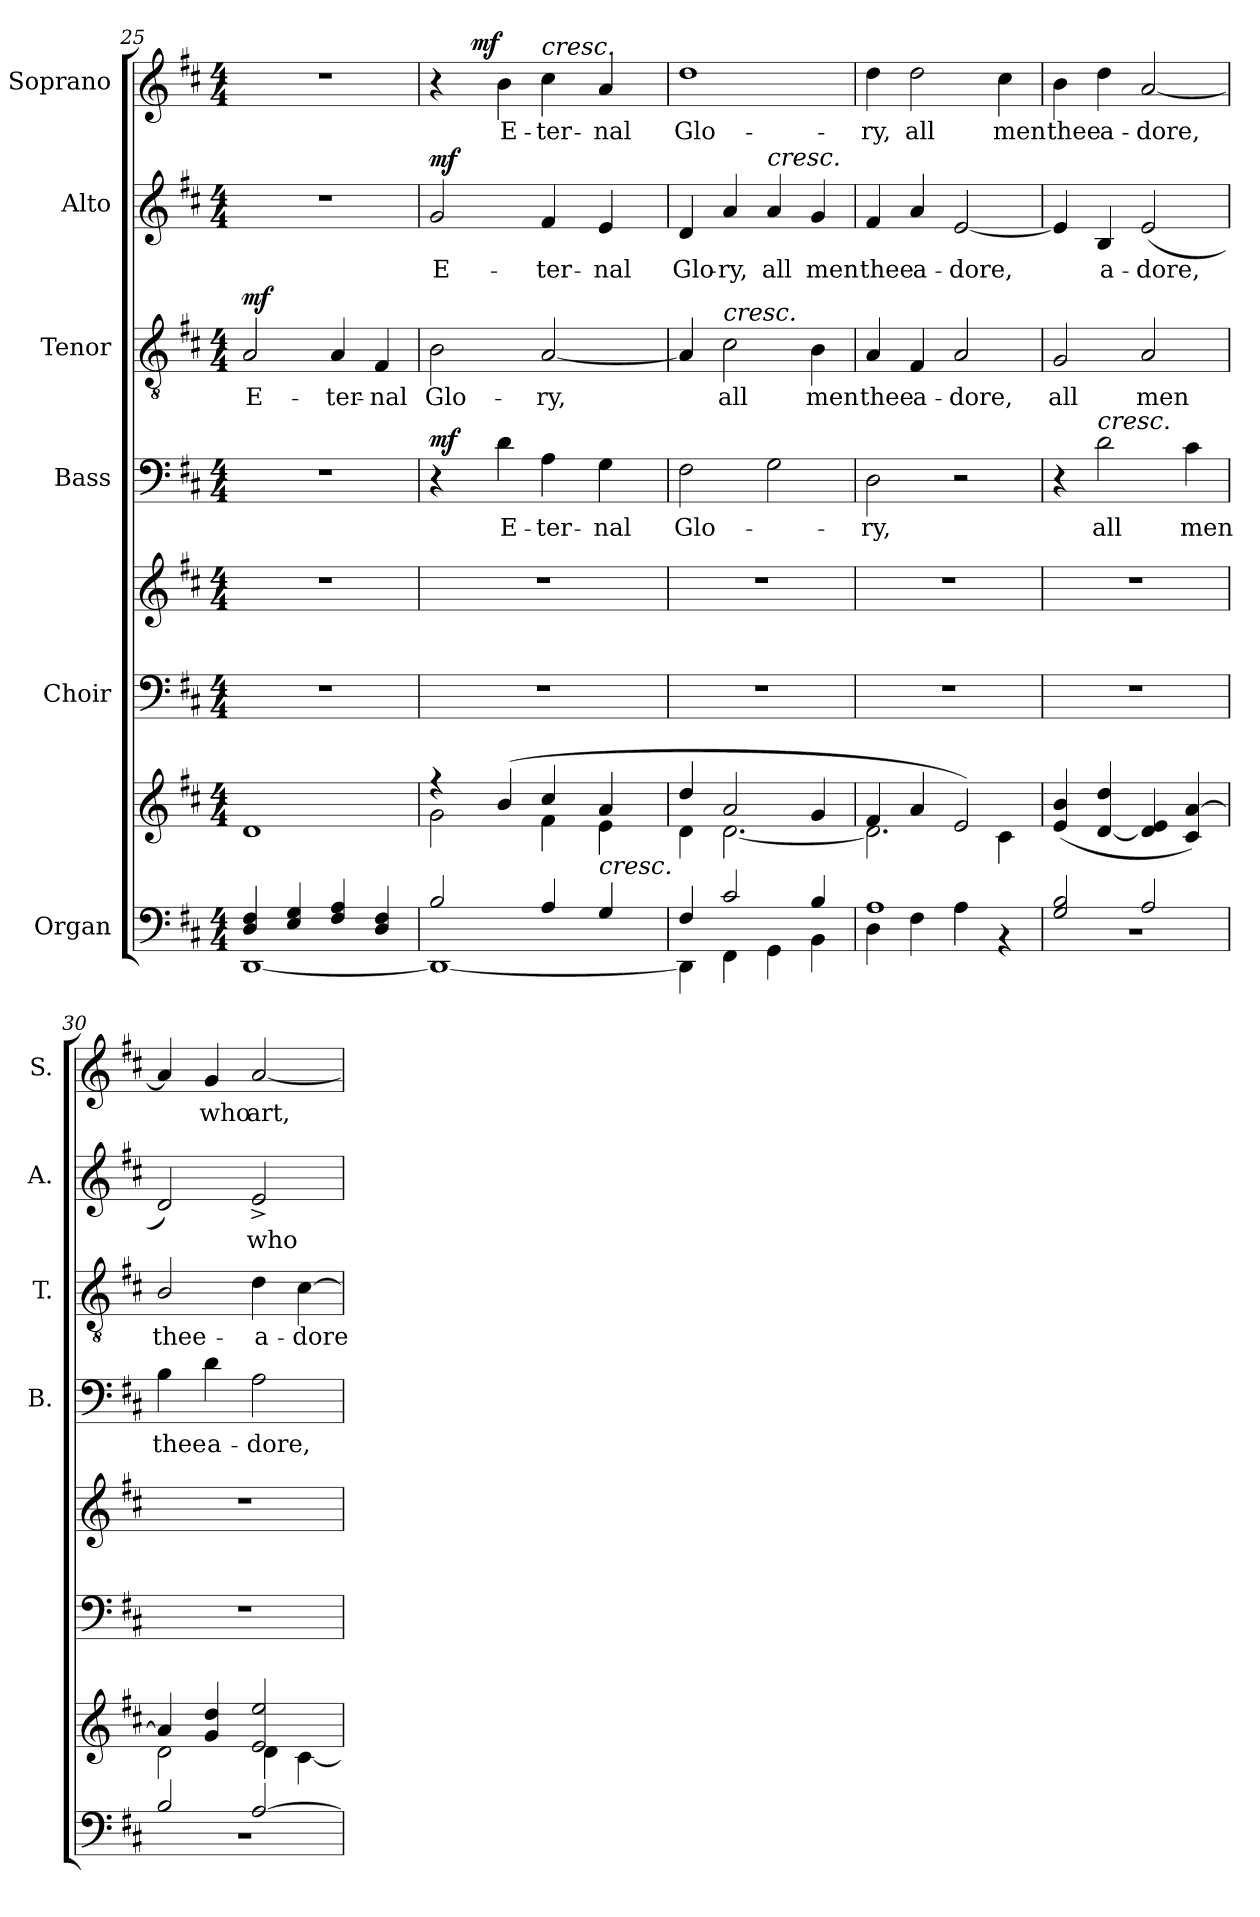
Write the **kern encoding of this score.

**kern	**kern	**kern	**kern	**kern	**text	**dynam	**kern	**text	**dynam	**kern	**text	**dynam	**kern	**text	**dynam
*part6	*part6	*part5	*part5	*part4	*part4	*part4	*part3	*part3	*part3	*part2	*part2	*part2	*part1	*part1	*part1
*staff8	*staff7	*staff6	*staff5	*staff4	*staff4	*staff4	*staff3	*staff3	*staff3	*staff2	*staff2	*staff2	*staff1	*staff1	*staff1
*I"Organ	*	*I"Choir	*	*I"Bass	*	*	*I"Tenor	*	*	*I"Alto	*	*	*I"Soprano	*	*
*	*	*	*	*I'B.	*	*	*I'T.	*	*	*I'A.	*	*	*I'S.	*	*
!!LO:PB:g=z
*clefF4	*clefG2	*clefF4	*clefG2	*clefF4	*	*	*clefGv2	*	*	*clefG2	*	*	*clefG2	*	*
*	*	*	*	*	*	*	*ITrd7c12	*	*	*	*	*	*	*	*
*k[f#c#]	*k[f#c#]	*k[f#c#]	*k[f#c#]	*k[f#c#]	*	*	*k[f#c#]	*	*	*k[f#c#]	*	*	*k[f#c#]	*	*
*D:	*D:	*D:	*D:	*D:	*	*	*D:	*	*	*D:	*	*	*D:	*	*
*M4/4	*M4/4	*M4/4	*M4/4	*M4/4	*	*	*M4/4	*	*	*M4/4	*	*	*M4/4	*	*
=25	=25	=25	=25	=25	=25	=25	=25	=25	=25	=25	=25	=25	=25	=25	=25
*^	*	*	*	*	*	*	*	*	*	*	*	*	*	*	*
!	!	!	!	!	!	!	!	!	!LO:LY:b:color=#000000	!	!	!	!	!	!	!
4Di/ 4F#i	[1DDi	1di	1r	1r	1r	.	.	2AAi/	E-	mf	1r	.	.	1r	.	.
4Ei/ 4Gi	.	.	.	.	.	.	.	.	.	.	.	.	.	.	.	.
!	!	!	!	!	!	!	!	!	!LO:LY:b:color=#000000	!	!	!	!	!	!	!
4F#i/ 4Ai	.	.	.	.	.	.	.	4AAi/	-ter-	.	.	.	.	.	.	.
!	!	!	!	!	!	!	!	!	!LO:LY:b:color=#000000	!	!	!	!	!	!	!
4Di/ 4F#i	.	.	.	.	.	.	.	4FF#i/	-nal	.	.	.	.	.	.	.
=26	=26	=26	=26	=26	=26	=26	=26	=26	=26	=26	=26	=26	=26	=26	=26	=26
*	*	*^	*	*	*	*	*	*	*	*	*	*	*	*	*	*
!	!	!	!	!	!	!	!	!	!	!LO:LY:b:color=#000000	!	!	!	!	!	!	!
!	!	!	!	!	!	!	!	!	!	!	!	!	!LO:LY:b:color=#000000	!	!	!	!
*	*	*	*	*	*	*	*	*	*	*	*	*	*	*	*^	*	*
2Bi/	1DDi_	4r	2gi\	1r	1r	4r	.	mf	2BBi\	Glo-	.	2gi/	E-	mf	4r	8ryy	.	.
.	.	.	.	.	.	.	.	.	.	.	.	.	.	.	.	64ryy	.	.
.	.	.	.	.	.	.	.	.	.	.	.	.	.	.	.	256..ryy	.	.
.	.	.	.	.	.	.	.	.	.	.	.	.	.	.	.	2ryy	.	mf
!	!	!	!	!	!	!	!LO:LY:b:color=#000000	!	!	!	!	!	!	!	!	!	!	!
!	!	!	!	!	!	!	!	!	!	!	!	!	!	!	!	!	!LO:LY:b:color=#000000	!
.	.	(4bi/	.	.	.	4di\	E-	.	.	.	.	.	.	.	4bi\	.	E-	.
!	!	!	!	!	!	!	!LO:LY:b:color=#000000	!	!	!	!	!	!	!	!	!	!	!
!	!	!	!	!	!	!	!	!	!	!LO:LY:b:color=#000000	!	!	!	!	!	!	!	!
!	!	!	!	!	!	!	!	!	!	!	!	!	!LO:LY:b:color=#000000	!	!	!	!	!
!	!	!	!	!	!	!	!	!	!	!	!	!	!	!	!LO:TX:a:i:t=cresc.	!	!	!
!	!	!	!	!	!	!	!	!	!	!	!	!	!	!	!	!	!LO:LY:b:color=#000000	!
4Ai/	.	4cc#i/	4f#i\	.	.	4Ai\	-ter-	.	[2AAi/	-ry,	.	4f#i/	-ter-	.	4cc#i\	.	-ter-	.
.	.	.	.	.	.	.	.	.	.	.	.	.	.	.	.	4ryy	.	.
!	!	!	!	!	!	!	!LO:LY:b:color=#000000	!	!	!	!	!	!	!	!	!	!	!
!	!	!	!	!	!	!	!	!	!	!	!	!	!LO:LY:b:color=#000000	!	!	!	!	!
!LO:TX:a:i:t=cresc.	!	!	!	!	!	!	!	!	!	!	!	!	!	!	!	!	!	!
!	!	!	!	!	!	!	!	!	!	!	!	!	!	!	!	!	!LO:LY:b:color=#000000	!
4Gi/	.	4ai/	4ei\	.	.	4Gi\	-nal	.	.	.	.	4ei/	-nal	.	4ai/	.	-nal	.
.	.	.	.	.	.	.	.	.	.	.	.	.	.	.	.	16ryy	.	.
.	.	.	.	.	.	.	.	.	.	.	.	.	.	.	.	32ryy	.	.
.	.	.	.	.	.	.	.	.	.	.	.	.	.	.	.	128ryy	.	.
.	.	.	.	.	.	.	.	.	.	.	.	.	.	.	.	1024ryy	.	.
*	*	*	*	*	*	*	*	*	*	*	*	*	*	*	*v	*v	*	*
=27	=27	=27	=27	=27	=27	=27	=27	=27	=27	=27	=27	=27	=27	=27	=27	=27	=27
*	*	*	*	*	*	*	*	*	*	*	*	*	*	*	*^	*	*
!	!	!	!	!	!	!	!LO:LY:b:color=#000000	!	!	!	!	!	!	!	!	!	!	!
*	*	*	*	*	*	*	*	*	*	*	*	*	*	*	*v	*v	*	*
*	*	*	*	*	*	*	*	*	*	*	*	*	*	*	*^	*	*
!	!	!	!	!	!	!	!	!	!	!	!	!	!LO:LY:b:color=#000000	!	!	!	!	!
*	*	*	*	*	*	*	*	*	*	*	*	*	*	*	*v	*v	*	*
*	*	*	*	*	*	*	*	*	*	*	*	*	*	*	*^	*	*
!	!	!	!	!	!	!	!	!	!	!	!	!	!	!	!	!	!LO:LY:b:color=#000000	!
*	*	*	*	*	*	*	*	*	*	*	*	*	*	*	*v	*v	*	*
4F#i/	4DDi\]	4ddi/	4di\	1r	1r	2F#i\	Glo-	.	4AAi/]	.	.	4di/	Glo-	.	1ddi	Glo-	.
!	!	!	!	!	!	!	!	!	!	!LO:LY:b:color=#000000	!	!	!	!	!	!	!
!	!	!	!	!	!	!	!	!	!LO:TX:a:i:t=cresc.	!	!	!	!	!	!	!	!
!	!	!	!	!	!	!	!	!	!	!	!	!	!LO:LY:b:color=#000000	!	!	!	!
2c#i/	4FF#i\	2ai/	[2.di\	.	.	.	.	.	2C#i\	all	.	4ai/	-ry,	.	.	.	.
!	!	!	!	!	!	!	!	!	!	!	!	!LO:TX:a:i:t=cresc.	!	!	!	!	!
!	!	!	!	!	!	!	!	!	!	!	!	!	!LO:LY:b:color=#000000	!	!	!	!
.	4GGi\	.	.	.	.	2Gi\	.	.	.	.	.	4ai/	all	.	.	.	.
!	!	!	!	!	!	!	!	!	!	!LO:LY:b:color=#000000	!	!	!	!	!	!	!
!	!	!	!	!	!	!	!	!	!	!	!	!	!LO:LY:b:color=#000000	!	!	!	!
4Bi/	4BBi\	4gi/	.	.	.	.	.	.	4BBi\	men	.	4gi/	men	.	.	.	.
=28	=28	=28	=28	=28	=28	=28	=28	=28	=28	=28	=28	=28	=28	=28	=28	=28	=28
!	!	!	!	!	!	!	!LO:LY:b:color=#000000	!	!	!	!	!	!	!	!	!	!
!	!	!	!	!	!	!	!	!	!	!LO:LY:b:color=#000000	!	!	!	!	!	!	!
!	!	!	!	!	!	!	!	!	!	!	!	!	!LO:LY:b:color=#000000	!	!	!	!
!	!	!	!	!	!	!	!	!	!	!	!	!	!	!	!	!LO:LY:b:color=#000000	!
1Ai	4Di\	4f#i/	2.di\]	1r	1r	2Di\	-ry,	.	4AAi/	thee	.	4f#i/	thee	.	4ddi\	-ry,	.
!	!	!	!	!	!	!	!	!	!	!LO:LY:b:color=#000000	!	!	!	!	!	!	!
!	!	!	!	!	!	!	!	!	!	!	!	!	!LO:LY:b:color=#000000	!	!	!	!
!	!	!	!	!	!	!	!	!	!	!	!	!	!	!	!	!LO:LY:b:color=#000000	!
.	4F#i\	4ai/	.	.	.	.	.	.	4FF#i/	a-	.	4ai/	a-	.	2ddi\	all	.
!	!	!	!	!	!	!	!	!	!	!LO:LY:b:color=#000000	!	!	!	!	!	!	!
!	!	!	!	!	!	!	!	!	!	!	!	!	!LO:LY:b:color=#000000	!	!	!	!
.	4Ai\	2ei/)	.	.	.	2r	.	.	2AAi/	-dore,	.	[2ei/	-dore,	.	.	.	.
!	!	!	!	!	!	!	!	!	!	!	!	!	!	!	!	!LO:LY:b:color=#000000	!
.	4r	.	4c#i\	.	.	.	.	.	.	.	.	.	.	.	4cc#i\	men	.
*	*	*v	*v	*	*	*	*	*	*	*	*	*	*	*	*	*	*
=29	=29	=29	=29	=29	=29	=29	=29	=29	=29	=29	=29	=29	=29	=29	=29	=29
*	*	*^	*	*	*	*	*	*	*	*	*	*	*	*	*	*
!	!	!	!	!	!	!	!	!	!	!LO:LY:b:color=#000000	!	!	!	!	!	!	!
*	*	*v	*v	*	*	*	*	*	*	*	*	*	*	*	*	*	*
*	*	*^	*	*	*	*	*	*	*	*	*	*	*	*	*	*
!	!	!	!	!	!	!	!	!	!	!	!	!	!	!	!	!LO:LY:b:color=#000000	!
*	*	*v	*v	*	*	*	*	*	*	*	*	*	*	*	*	*	*
2Gi/ 2Bi	1r	(4ei/ 4bi	1r	1r	4r	.	.	2GGi/	all	.	4ei/]	.	.	4bi\	thee	.
!	!	!	!	!	!	!LO:LY:b:color=#000000	!	!	!	!	!	!	!	!	!	!
!	!	!	!	!	!	!	!	!	!	!	!	!LO:LY:b:color=#000000	!	!	!	!
!	!	!	!	!	!LO:TX:a:i:t=cresc.	!	!	!	!	!	!	!	!	!	!	!
!	!	!	!	!	!	!	!	!	!	!	!	!	!	!	!LO:LY:b:color=#000000	!
.	.	[4di/ 4ddi	.	.	2di\	all	.	.	.	.	4Bi/	a-	.	4ddi\	a-	.
!	!	!	!	!	!	!	!	!	!LO:LY:b:color=#000000	!	!	!	!	!	!	!
!	!	!	!	!	!	!	!	!	!	!	!	!LO:LY:b:color=#000000	!	!	!	!
!	!	!	!	!	!	!	!	!	!	!	!	!	!	!	!LO:LY:b:color=#000000	!
2Ai/	.	4di/] 4ei	.	.	.	.	.	2AAi/	men	.	(2ei/	-dore,	.	[2ai/	-dore,	.
!	!	!	!	!	!	!LO:LY:b:color=#000000	!	!	!	!	!	!	!	!	!	!
.	.	4c#i/ [4ai)	.	.	4c#i\	men	.	.	.	.	.	.	.	.	.	.
!!LO:LB:g=z
=30	=30	=30	=30	=30	=30	=30	=30	=30	=30	=30	=30	=30	=30	=30	=30	=30
*	*	*^	*	*	*	*	*	*	*	*	*	*	*	*	*	*
!	!	!	!	!	!	!	!LO:LY:b:color=#000000	!	!	!	!	!	!	!	!	!	!
!	!	!	!	!	!	!	!	!	!	!LO:LY:b:color=#000000	!	!	!	!	!	!	!
2Bi/	1r	4ai/]	2di\	1r	1r	4Bi\	thee	.	2BBi/	thee-	.	2di/)	.	.	4ai/]	.	.
!	!	!	!	!	!	!	!LO:LY:b:color=#000000	!	!	!	!	!	!	!	!	!	!
!	!	!	!	!	!	!	!	!	!	!	!	!	!	!	!	!LO:LY:b:color=#000000	!
.	.	4gi/ 4ddi	.	.	.	4di\	a-	.	.	.	.	.	.	.	4gi/	who	.
!	!	!	!	!	!	!	!LO:LY:b:color=#000000	!	!	!	!	!	!	!	!	!	!
!	!	!	!	!	!	!	!	!	!	!LO:LY:b:color=#000000	!	!	!	!	!	!	!
!	!	!	!	!	!	!	!	!	!	!	!	!	!LO:LY:b:color=#000000	!	!	!	!
!	!	!	!	!	!	!	!	!	!	!	!	!	!	!	!	!LO:LY:b:color=#000000	!
[2Ai/	.	2ei/ 2eei	4di\	.	.	2Ai\	-dore,	.	4Di\	-a-	.	2e^i/	who	.	[2ai/	art,	.
!	!	!	!	!	!	!	!	!	!	!LO:LY:b:color=#000000	!	!	!	!	!	!	!
.	.	.	[4c#i\	.	.	.	.	.	[4C#i\	-dore	.	.	.	.	.	.	.
*v	*v	*	*	*	*	*	*	*	*	*	*	*	*	*	*	*	*
*	*v	*v	*	*	*	*	*	*	*	*	*	*	*	*	*	*
=	=	=	=	=	=	=	=	=	=	=	=	=	=	=	=
*-	*-	*-	*-	*-	*-	*-	*-	*-	*-	*-	*-	*-	*-	*-	*-
